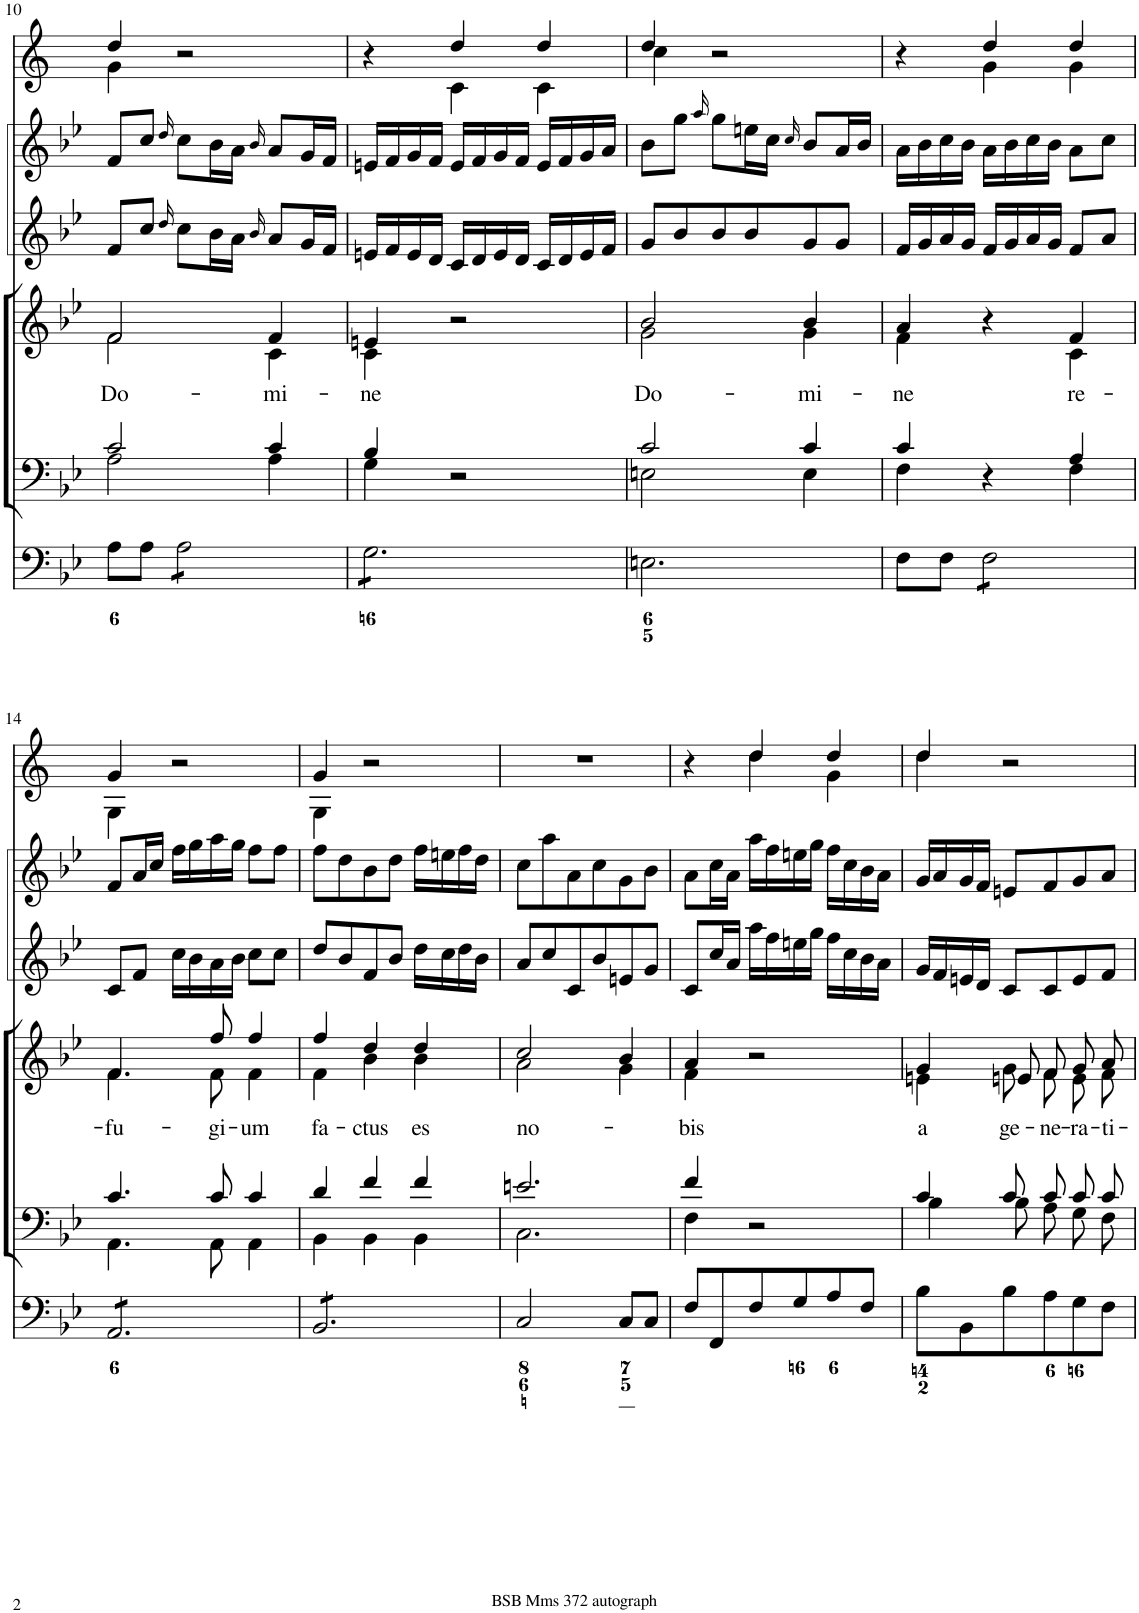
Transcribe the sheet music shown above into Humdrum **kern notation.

**kern	**kern	**kern	**text	**kern	**kern	**kern
*part6	*part5	*part4	*part4	*part3	*part2	*part1
*staff6	*staff5	*staff4	*staff4	*staff3	*staff2	*staff1
*I"Organ	*I"Voice	*I"Voice	*	*I"Violin	*I"Violini	*I"Clarini in B[b]
*	*	*	*	*I'Vln	*I'Vln	*
!!LO:PB:g=z
*clefF4	*clefF4	*clefG2	*	*clefG2	*clefG2	*clefG2
*	*	*	*	*	*	*Trd1c2
*k[b-e-]	*k[b-e-]	*k[b-e-]	*	*k[b-e-]	*k[b-e-]	*k[]
*M3/4	*M3/4	*M3/4	*	*M3/4	*M3/4	*M3/4
=10	=10	=10	=10	=10	=10	=10
*	*^	*	*	*	*	*
!	!	!	!	!LO:LY:b	!	!	!
*	*	*	*^	*	*	*	*^
8A\L	2c/	2A\	2f/	2f\	Do-	8f/L	8f/L	4dd/	4g\
8A\J	.	.	.	.	.	8cc/J	8cc/J	.	.
.	.	.	.	.	.	16qdd/	16qdd/	.	.
*tremolo	*	*	*	*	*	*	*	*	*
8A\L	.	.	.	.	.	8cc\L	8cc\L	2r	2ryy
8A\	.	.	.	.	.	16b-\L	16b-\L	.	.
.	.	.	.	.	.	16a\JJ	16a\JJ	.	.
.	.	.	.	.	.	16qb-/	16qb-/	.	.
!	!	!	!	!	!LO:LY:b	!	!	!	!
8A\	4c/	4A\	4f/	4c\	-mi-	8a/L	8a/L	.	.
8A\J	.	.	.	.	.	16g/L	16g/L	.	.
.	.	.	.	.	.	16f/JJ	16f/JJ	.	.
=11	=11	=11	=11	=11	=11	=11	=11	=11	=11
!	!	!	!	!	!LO:LY:b	!	!	!	!
8G\L	4B-/	4G\	4en/	4c\	-ne	16en/LL	16en/LL	4r	4ryy
.	.	.	.	.	.	16f/	16f/	.	.
8G\	.	.	.	.	.	16e/	16g/	.	.
.	.	.	.	.	.	16d/JJ	16f/JJ	.	.
8G\	2r	2ryy	2r	2ryy	.	16c/LL	16e/LL	4dd/	4c\
.	.	.	.	.	.	16d/	16f/	.	.
8G\	.	.	.	.	.	16e/	16g/	.	.
.	.	.	.	.	.	16d/JJ	16f/JJ	.	.
8G\	.	.	.	.	.	16c/LL	16e/LL	4dd/	4c\
.	.	.	.	.	.	16d/	16f/	.	.
8G\J	.	.	.	.	.	16e/	16g/	.	.
*Xtremolo	*	*	*	*	*	*	*	*	*
.	.	.	.	.	.	16f/JJ	16a/JJ	.	.
=12	=12	=12	=12	=12	=12	=12	=12	=12	=12
!	!	!	!	!	!LO:LY:b	!	!	!	!
2.En\	2c/	2En\	2b-/	2g\	Do-	8g/L	8b-\L	4dd/	4cc\
.	.	.	.	.	.	8b-/	8gg\J	.	.
.	.	.	.	.	.	.	16qaa/	.	.
.	.	.	.	.	.	8b-/	8gg\L	2r	2ryy
.	.	.	.	.	.	8b-/	16een\L	.	.
.	.	.	.	.	.	.	16cc\JJ	.	.
.	.	.	.	.	.	.	16qcc/	.	.
!	!	!	!	!	!LO:LY:b	!	!	!	!
.	4c/	4E\	4b-/	4g\	-mi-	8g/	8b-/L	.	.
.	.	.	.	.	.	8g/J	16a/L	.	.
.	.	.	.	.	.	.	16b-/JJ	.	.
=13	=13	=13	=13	=13	=13	=13	=13	=13	=13
!	!	!	!	!	!LO:LY:b	!	!	!	!
8F\L	4c/	4F\	4a/	4f\	-ne	16f/LL	16a\LL	4r	4ryy
.	.	.	.	.	.	16g/	16b-\	.	.
8F\J	.	.	.	.	.	16a/	16cc\	.	.
.	.	.	.	.	.	16g/JJ	16b-\JJ	.	.
*tremolo	*	*	*	*	*	*	*	*	*
8F\L	4r	4ryy	4r	4ryy	.	16f/LL	16a\LL	4dd/	4g\
.	.	.	.	.	.	16g/	16b-\	.	.
8F\	.	.	.	.	.	16a/	16cc\	.	.
.	.	.	.	.	.	16g/JJ	16b-\JJ	.	.
!	!	!	!	!	!LO:LY:b	!	!	!	!
8F\	4A/	4F\	4f/	4c\	re-	8f/L	8a\L	4dd/	4g\
8F\J	.	.	.	.	.	8a/J	8cc\J	.	.
!!LO:LB:g=z	!!
=14	=14	=14	=14	=14	=14	=14	=14	=14	=14
!	!	!	!	!	!LO:LY:b	!	!	!	!
8AA/L	4.c/	4.AA\	4.f/	4.f\	-fu-	8c/L	8f/L	4g/	4G\
8AA/	.	.	.	.	.	8f/J	16a/L	.	.
.	.	.	.	.	.	.	16cc/JJ	.	.
8AA/	.	.	.	.	.	16cc\LL	16ff\LL	2r	2ryy
.	.	.	.	.	.	16b-\	16gg\	.	.
!	!	!	!	!	!LO:LY:b	!	!	!	!
8AA/	8c/	8AA\	8ff/	8f\	-gi-	16a\	16aa\	.	.
.	.	.	.	.	.	16b-\JJ	16gg\JJ	.	.
!	!	!	!	!	!LO:LY:b	!	!	!	!
8AA/	4c/	4AA\	4ff/	4f\	-um	8cc\L	8ff\L	.	.
8AA/J	.	.	.	.	.	8cc\J	8ff\J	.	.
=15	=15	=15	=15	=15	=15	=15	=15	=15	=15
!	!	!	!	!	!LO:LY:b	!	!	!	!
8BB-/L	4d/	4BB-\	4ff/	4f\	fa-	8dd/L	8ff\L	4g/	4G\
8BB-/	.	.	.	.	.	8b-/	8dd\	.	.
!	!	!	!	!	!LO:LY:b	!	!	!	!
8BB-/	4f/	4BB-\	4dd/	4b-\	-ctus	8f/	8b-\	2r	2ryy
8BB-/	.	.	.	.	.	8b-/J	8dd\J	.	.
!	!	!	!	!	!LO:LY:b	!	!	!	!
8BB-/	4f/	4BB-\	4dd/	4b-\	es	16dd\LL	16ff\LL	.	.
.	.	.	.	.	.	16cc\	16een\	.	.
8BB-/J	.	.	.	.	.	16dd\	16ff\	.	.
*Xtremolo	*	*	*	*	*	*	*	*	*
.	.	.	.	.	.	16b-\JJ	16dd\JJ	.	.
*	*	*	*	*	*	*	*	*v	*v
=16	=16	=16	=16	=16	=16	=16	=16	=16
!	!	!	!	!	!LO:LY:b	!	!	!
2C/	2.en/	2.C\	2cc/	2a\	no-	8a/L	8cc\L	2.r
.	.	.	.	.	.	8cc/	8aa\	.
.	.	.	.	.	.	8c/	8a\	.
.	.	.	.	.	.	8b-/	8cc\	.
8C/L	.	.	4b-/	4g\	.	8en/	8g\	.
8C/J	.	.	.	.	.	8g/J	8b-\J	.
=17	=17	=17	=17	=17	=17	=17	=17	=17
!	!	!	!	!	!LO:LY:b	!	!	!
*	*	*	*	*	*	*	*	*^
8F/L	4f/	4F\	4a/	4f\	-bis	8c/L	8a\L	4r	4ryy
8FF/	.	.	.	.	.	16cc/L	16cc\L	.	.
.	.	.	.	.	.	16a/JJ	16a\JJ	.	.
8F/	2r	2ryy	2r	2ryy	.	16aa\LL	16aa\LL	4dd/	4dd\
.	.	.	.	.	.	16ff\	16ff\	.	.
8G/	.	.	.	.	.	16een\	16een\	.	.
.	.	.	.	.	.	16gg\JJ	16gg\JJ	.	.
8A/	.	.	.	.	.	16ff\LL	16ff\LL	4dd/	4g\
.	.	.	.	.	.	16cc\	16cc\	.	.
8F/J	.	.	.	.	.	16b-\	16b-\	.	.
.	.	.	.	.	.	16a\JJ	16a\JJ	.	.
=18	=18	=18	=18	=18	=18	=18	=18	=18	=18
!	!	!	!	!	!LO:LY:b	!	!	!	!
8B-\L	4c/	4B-\	4g/	4en\	a	16g/LL	16g/LL	4dd/	4dd\
.	.	.	.	.	.	16f/	16a/	.	.
8BB-\	.	.	.	.	.	16en/	16g/	.	.
.	.	.	.	.	.	16d/JJ	16f/JJ	.	.
!	!	!	!	!	!LO:LY:b	!	!	!	!
8B-\	8c/L	8B-\L	8en/L	8g\L	ge-	8c/L	8en/L	2r	2ryy
!	!	!	!	!	!LO:LY:b	!	!	!	!
8A\	8c/J	8A\J	8f/J	8f\J	-ne-	8c/	8f/	.	.
!	!	!	!	!	!LO:LY:b	!	!	!	!
8G\	8c/L	8G\L	8g/L	8e\L	-ra-	8e/	8g/	.	.
!	!	!	!	!	!LO:LY:b	!	!	!	!
8F\J	8c/J	8F\J	8a/J	8f\J	-ti-	8f/J	8a/J	.	.
*	*v	*v	*	*	*	*	*	*v	*v
*	*	*v	*v	*	*	*	*
=	=	=	=	=	=	=
*-	*-	*-	*-	*-	*-	*-
